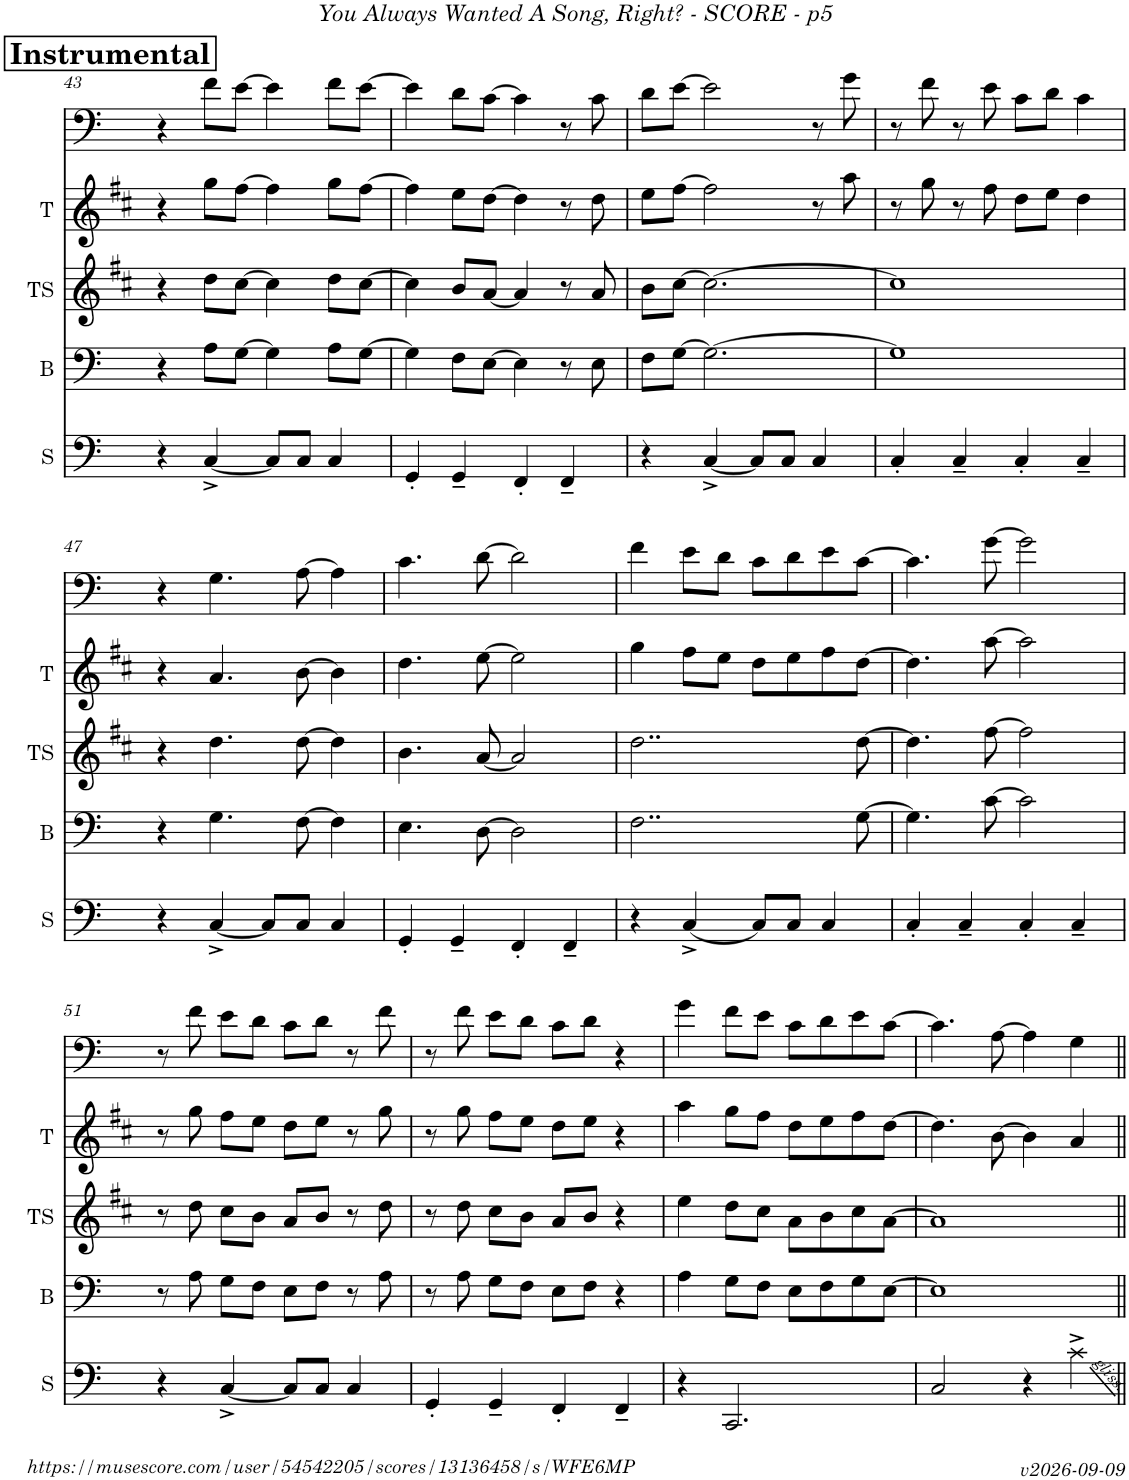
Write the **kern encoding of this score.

**kern	**kern	**kern	**kern	**kern
*part5	*part4	*part3	*part2	*part1
*staff5	*staff4	*staff3	*staff2	*staff1
*I"Sousa	*I"Trombone	*I"Tenor Sax	*I"Trumpet	*I"Buddy
*I'S	*	*I'TS	*I'T	*
!!LO:PB:g=z
*clefF4	*clefF4	*clefG2	*clefG2	*clefF4
*	*	*Trd8c14	*Trd1c2	*
*k[]	*k[]	*k[f#c#]	*k[f#c#]	*k[]
*M2/2	*M2/2	*M2/2	*M2/2	*M2/2
*met(c|)	*met(c|)	*met(c|)	*met(c|)	*met(c|)
!!LO:REH:place=s1:a:B:cj:fs=14:t=Instrumental
=43	=43	=43	=43	=43
4r	4r	4r	4r	4r
[4C^/	8A\L	8dd\L	8gg\L	8f\L
.	[8G\J	[8cc#\J	[8ff#\J	[8e\J
8C/L]	4G\]	4cc#\]	4ff#\]	4e\]
8C/J	.	.	.	.
4C/	8A\L	8dd\L	8gg\L	8f\L
.	[8G\J	[8cc#\J	[8ff#\J	[8e\J
=44	=44	=44	=44	=44
4GG'/	4G\]	4cc#\]	4ff#\]	4e\]
4GG~/	8F\L	8b/L	8ee\L	8d\L
.	[8E\J	[8a/J	[8dd\J	[8c\J
4FF'/	4E\]	4a/]	4dd\]	4c\]
4FF~/	8r	8r	8r	8r
.	8E\	8a/	8dd\	8c\
=45	=45	=45	=45	=45
4r	8F\L	8b\L	8ee\L	8d\L
.	[8G\J	[8cc#\J	[8ff#\J	[8e\J
[4C^/	2.G\_	2.cc#\_	2ff#\]	2e\]
8C/L]	.	.	.	.
8C/J	.	.	.	.
4C/	.	.	8r	8r
.	.	.	8aa\	8g\
=46	=46	=46	=46	=46
4C'/	1G]	1cc#]	8r	8r
.	.	.	8gg\	8f\
4C~/	.	.	8r	8r
.	.	.	8ff#\	8e\
4C'/	.	.	8dd\L	8c\L
.	.	.	8ee\J	8d\J
4C~/	.	.	4dd\	4c\
!!LO:LB:g=z
=47	=47	=47	=47	=47
4r	4r	4r	4r	4r
[4C^/	4.G\	4.dd\	4.a/	4.G\
8C/L]	.	.	.	.
8C/J	[8F\	[8dd\	[8b\	[8A\
4C/	4F\]	4dd\]	4b\]	4A\]
=48	=48	=48	=48	=48
4GG'/	4.E\	4.b\	4.dd\	4.c\
4GG~/	.	.	.	.
.	[8D\	[8a/	[8ee\	[8d\
4FF'/	2D\]	2a/]	2ee\]	2d\]
4FF~/	.	.	.	.
=49	=49	=49	=49	=49
4r	2..F\	2..dd\	4gg\	4f\
[4C^/	.	.	8ff#\L	8e\L
.	.	.	8ee\J	8d\J
8C/L]	.	.	8dd\L	8c\L
8C/J	.	.	8ee\	8d\
4C/	.	.	8ff#\	8e\
.	[8G\	[8dd\	[8dd\J	[8c\J
=50	=50	=50	=50	=50
4C'/	4.G\]	4.dd\]	4.dd\]	4.c\]
4C~/	.	.	.	.
.	[8c\	[8ff#\	[8aa\	[8g\
4C'/	2c\]	2ff#\]	2aa\]	2g\]
4C~/	.	.	.	.
!!LO:LB:g=z
=51	=51	=51	=51	=51
4r	8r	8r	8r	8r
.	8A\	8dd\	8gg\	8f\
[4C^/	8G\L	8cc#\L	8ff#\L	8e\L
.	8F\J	8b\J	8ee\J	8d\J
8C/L]	8E\L	8a/L	8dd\L	8c\L
8C/J	8F\J	8b/J	8ee\J	8d\J
4C/	8r	8r	8r	8r
.	8A\	8dd\	8gg\	8f\
=52	=52	=52	=52	=52
4GG'/	8r	8r	8r	8r
.	8A\	8dd\	8gg\	8f\
4GG~/	8G\L	8cc#\L	8ff#\L	8e\L
.	8F\J	8b\J	8ee\J	8d\J
4FF'/	8E\L	8a/L	8dd\L	8c\L
.	8F\J	8b/J	8ee\J	8d\J
4FF~/	4r	4r	4r	4r
=53	=53	=53	=53	=53
4r	4A\	4ee\	4aa\	4g\
2.CC/	8G\L	8dd\L	8gg\L	8f\L
.	8F\J	8cc#\J	8ff#\J	8e\J
.	8E\L	8a\L	8dd\L	8c\L
.	8F\	8b\	8ee\	8d\
.	8G\	8cc#\	8ff#\	8e\
.	[8E\J	[8a\J	[8dd\J	[8c\J
=54	=54	=54	=54	=54
2C/	1E]	1a]	4.dd\]	4.c\]
.	.	.	[8b\	[8A\
4r	.	.	4b\]	4A\]
4c^\	.	.	4a/	4G\
=||	=||	=||	=||	=||
*-	*-	*-	*-	*-
